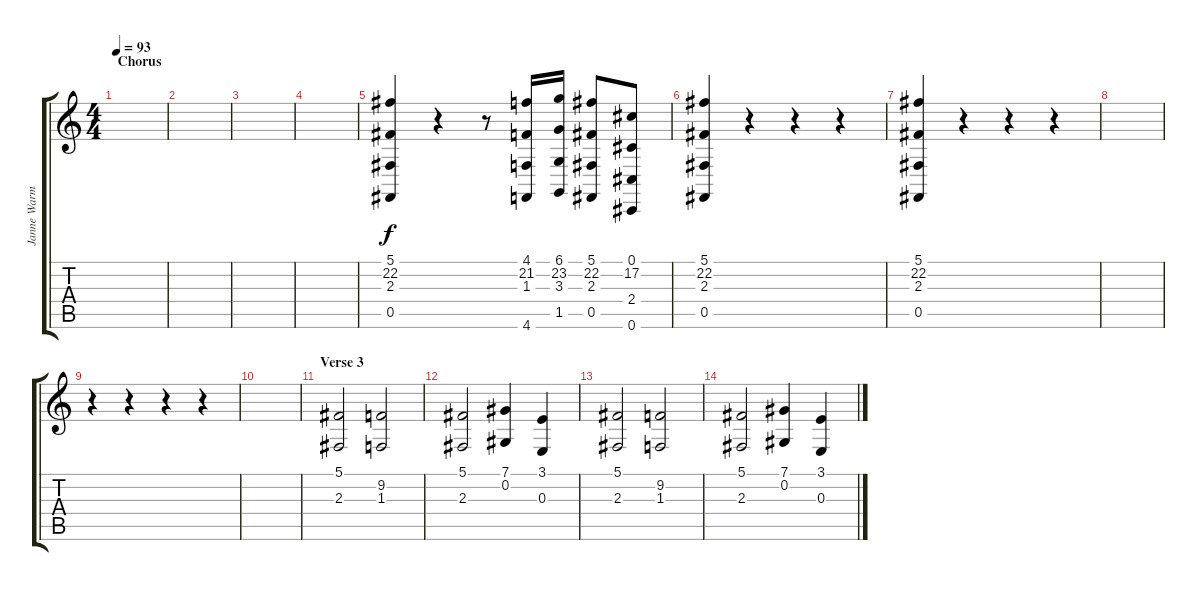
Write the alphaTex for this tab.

\track ("Janne Warman" "Janne Warm") {instrument harpsichord}
\staff {score tabs}
\tuning (Db4 Ab3 E3 B2 Gb2 Db2) {hide}
\ts (4 4)
\section ("" "Chorus")
\tempo 93
\clef g2
\ks c
|
|
|
|
(5.1 22.2 2.3 0.5).4 r.4 r.8 (4.1 21.2 1.3 4.6).16 (6.1 23.2 3.3 1.5).16 (5.1 22.2 2.3 0.5).8 (0.1 17.2 2.4 0.6).8 |
(5.1 22.2 2.3 0.5).4 r.4 r.4 r.4 |
(5.1 22.2 2.3 0.5).4 r.4 r.4 r.4 |
|
r.4 r.4 r.4 r.4 |
|
\section ("" "Verse 3")
(5.1 2.3).2{instrument stringensemble1} (9.2 1.3).2 |
(5.1 2.3).2 (7.1 0.2).4 (3.1 0.3).4 |
(5.1 2.3).2{instrument stringensemble1} (9.2 1.3).2 |
(5.1 2.3).2 (7.1 0.2).4 (3.1 0.3).4
